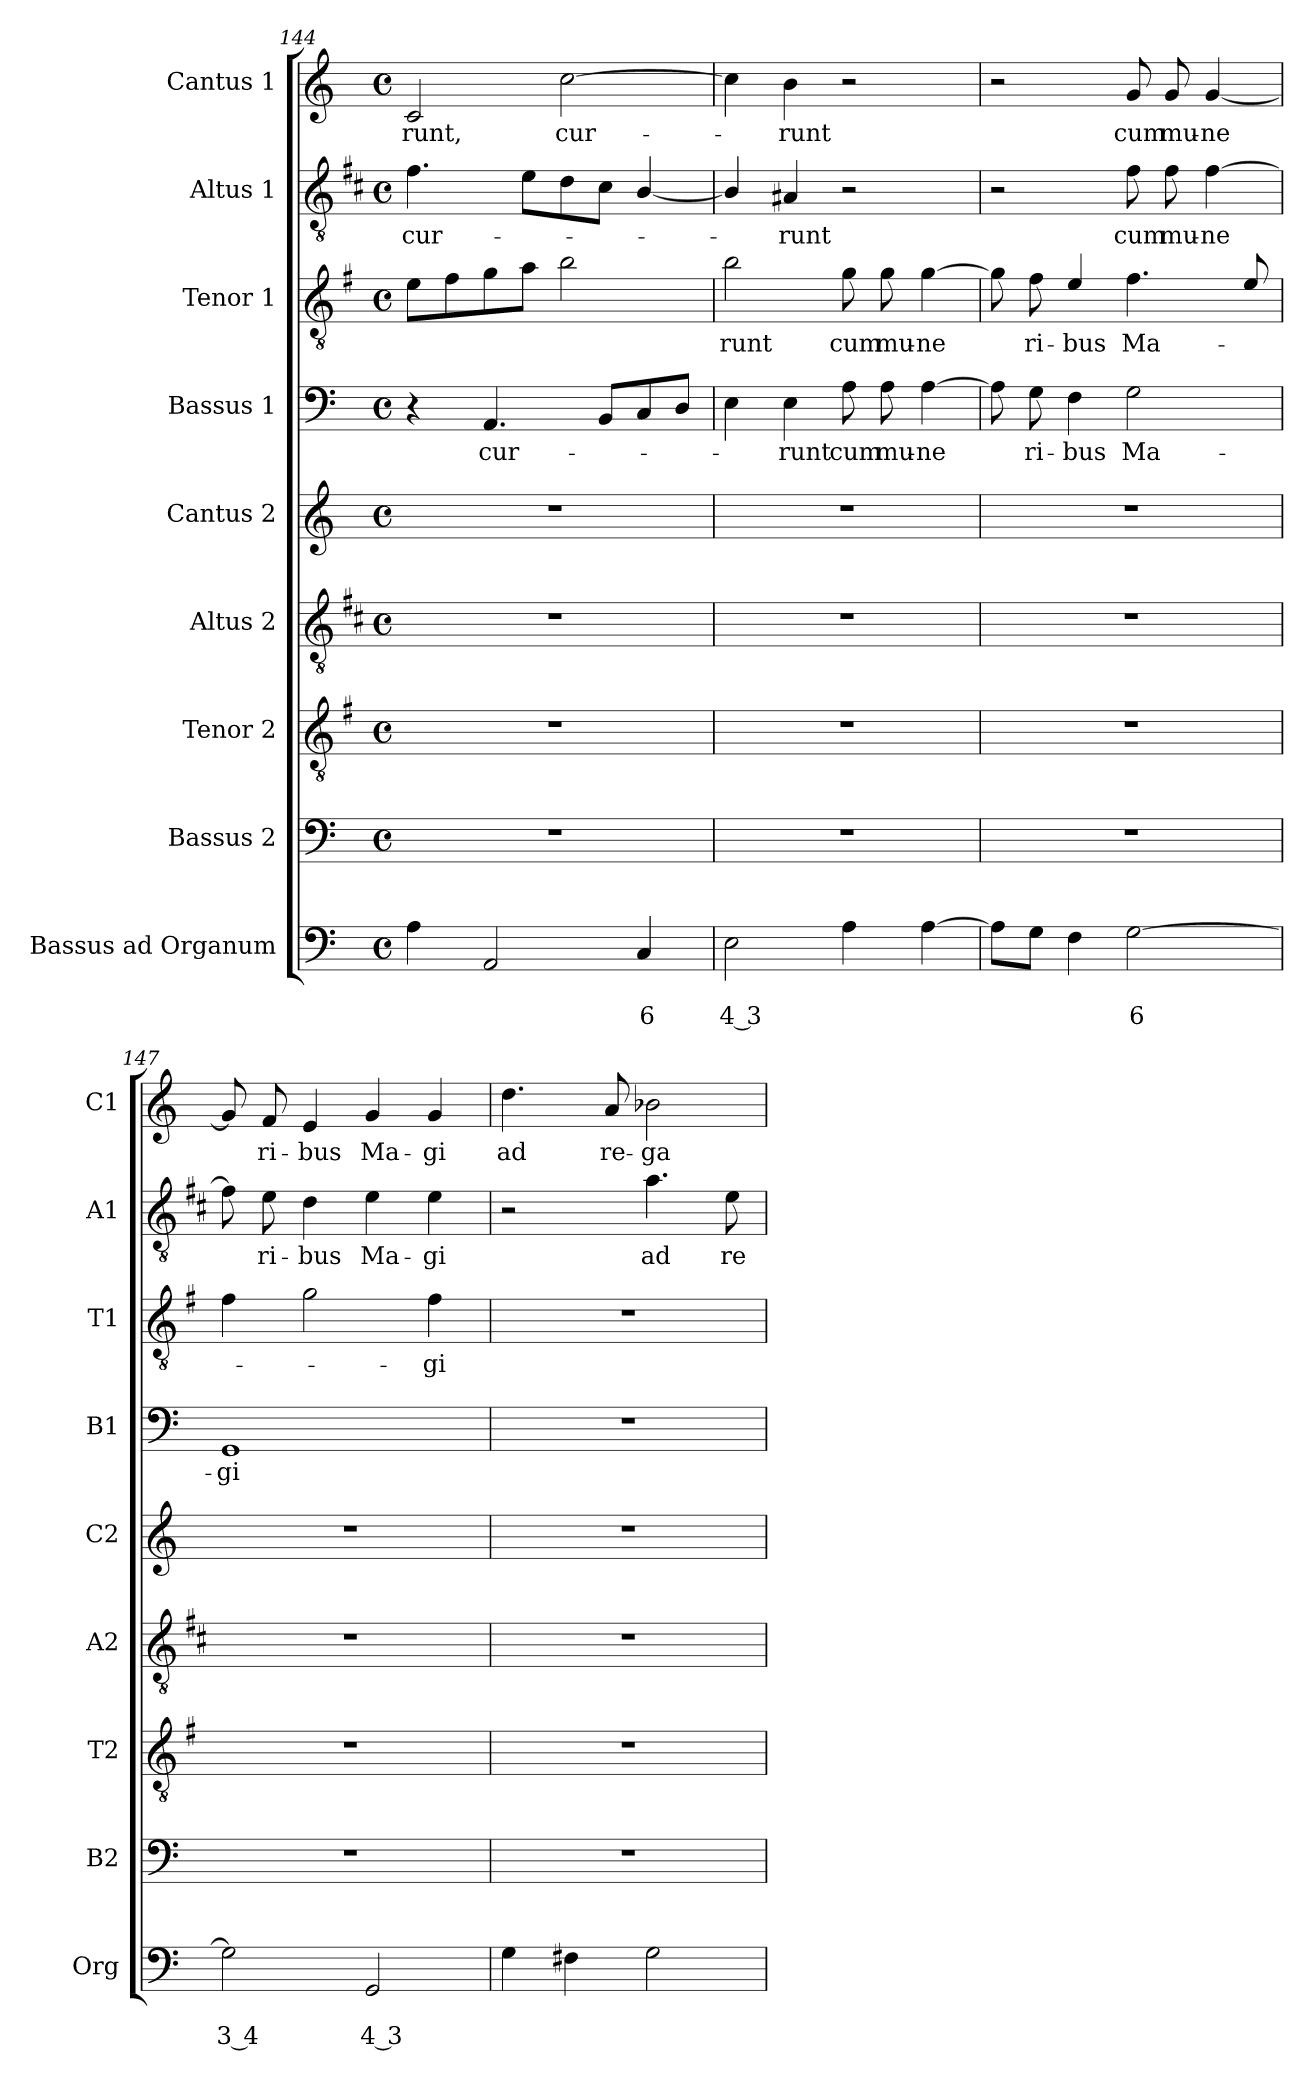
**kern	**text	**text	**kern	**kern	**kern	**kern	**kern	**text	**kern	**text	**kern	**text	**kern	**text
*part9	*part9	*part9	*part8	*part7	*part6	*part5	*part4	*part4	*part3	*part3	*part2	*part2	*part1	*part1
*staff9	*staff9	*staff9	*staff8	*staff7	*staff6	*staff5	*staff4	*staff4	*staff3	*staff3	*staff2	*staff2	*staff1	*staff1
*I"Bassus ad Organum	*	*	*I"Bassus 2	*I"Tenor 2	*I"Altus 2	*I"Cantus 2	*I"Bassus 1	*	*I"Tenor 1	*	*I"Altus 1	*	*I"Cantus 1	*
*I'Org	*	*	*I'B2	*I'T2	*I'A2	*I'C2	*I'B1	*	*I'T1	*	*I'A1	*	*I'C1	*
*clefF4	*	*	*clefF4	*clefGv2	*clefGv2	*clefG2	*clefF4	*	*clefGv2	*	*clefGv2	*	*clefG2	*
*	*	*	*	*ITrd4c7	*ITrd1c2	*	*	*	*ITrd4c7	*	*ITrd1c2	*	*	*
*k[]	*	*	*k[]	*k[]	*k[]	*k[]	*k[]	*	*k[]	*	*k[]	*	*k[]	*
*C:	*	*	*C:	*C:	*C:	*C:	*C:	*	*C:	*	*C:	*	*C:	*
*M4/4	*	*	*M4/4	*M4/4	*M4/4	*M4/4	*M4/4	*	*M4/4	*	*M4/4	*	*M4/4	*
*met(c)	*	*	*met(c)	*met(c)	*met(c)	*met(c)	*met(c)	*	*met(c)	*	*met(c)	*	*met(c)	*
=144	=144	=144	=144	=144	=144	=144	=144	=144	=144	=144	=144	=144	=144	=144
!	!	!	!	!	!	!	!	!	!	!	!	!LO:LY:b	!	!LO:LY:b
4A\	.	.	1r	1r	1r	1r	4r	.	8A\L	.	4.e\	cur-	2c/	-runt,
.	.	.	.	.	.	.	.	.	8B\	.	.	.	.	.
!	!	!	!	!	!	!	!	!LO:LY:b	!	!	!	!	!	!
2AA/	.	.	.	.	.	.	4.AA/	cur-	8c\	.	.	.	.	.
.	.	.	.	.	.	.	.	.	8d\J	.	8d\L	.	.	.
!	!	!	!	!	!	!	!	!	!	!	!	!	!	!LO:LY:b
.	.	.	.	.	.	.	.	.	2e\	.	8c\	.	[2cc\	cur-
.	.	.	.	.	.	.	8BB/L	.	.	.	8B\J	.	.	.
!	!	!LO:LY:b	!	!	!	!	!	!	!	!	!	!	!	!
4C/	.	6	.	.	.	.	8C/	.	.	.	[4A/	.	.	.
.	.	.	.	.	.	.	8D/J	.	.	.	.	.	.	.
=145	=145	=145	=145	=145	=145	=145	=145	=145	=145	=145	=145	=145	=145	=145
!	!	!LO:LY:b	!	!	!	!	!	!	!	!LO:LY:b	!	!	!	!
2E\	.	4 3	1r	1r	1r	1r	4E\	.	2e\	-runt	4A/]	.	4cc\]	.
!	!	!	!	!	!	!	!	!LO:LY:b	!	!	!	!LO:LY:b	!	!LO:LY:b
.	.	.	.	.	.	.	4E\	-runt	.	.	4G#X/	-runt	4b\	-runt
!	!	!	!	!	!	!	!	!LO:LY:b	!	!LO:LY:b	!	!	!	!
4A\	.	.	.	.	.	.	8A\	cum	8c\	cum	2r	.	2r	.
!	!	!	!	!	!	!	!	!LO:LY:b	!	!LO:LY:b	!	!	!	!
.	.	.	.	.	.	.	8A\	mu-	8c\	mu-	.	.	.	.
!	!	!	!	!	!	!	!	!LO:LY:b	!	!LO:LY:b	!	!	!	!
[4A\	.	.	.	.	.	.	[4A\	-ne	[4c\	-ne	.	.	.	.
!!LO:PB:g=z
=146	=146	=146	=146	=146	=146	=146	=146	=146	=146	=146	=146	=146	=146	=146
8A\L]	.	.	1r	1r	1r	1r	8A\]	.	8c\]	.	2r	.	2r	.
!	!	!	!	!	!	!	!	!LO:LY:b	!	!LO:LY:b	!	!	!	!
8G\J	.	.	.	.	.	.	8G\	ri-	8B\	ri-	.	.	.	.
!	!	!	!	!	!	!	!	!LO:LY:b	!	!LO:LY:b	!	!	!	!
4F\	.	.	.	.	.	.	4F\	-bus	4A/	-bus	.	.	.	.
!	!	!LO:LY:b	!	!	!	!	!	!LO:LY:b	!	!LO:LY:b	!	!LO:LY:b	!	!LO:LY:b
[2G\	.	6	.	.	.	.	2G\	Ma-	4.B\	Ma-	8e\	cum	8g/	cum
!	!	!	!	!	!	!	!	!	!	!	!	!LO:LY:b	!	!LO:LY:b
.	.	.	.	.	.	.	.	.	.	.	8e\	mu-	8g/	mu-
!	!	!	!	!	!	!	!	!	!	!	!	!LO:LY:b	!	!LO:LY:b
.	.	.	.	.	.	.	.	.	.	.	[4e\	-ne	[4g/	-ne
.	.	.	.	.	.	.	.	.	8A/	.	.	.	.	.
=147	=147	=147	=147	=147	=147	=147	=147	=147	=147	=147	=147	=147	=147	=147
!	!	!LO:LY:b	!	!	!	!	!	!LO:LY:b	!	!	!	!	!	!
2G\]	.	3 4	1r	1r	1r	1r	1GG	-gi	4B\	.	8e\]	.	8g/]	.
!	!	!	!	!	!	!	!	!	!	!	!	!LO:LY:b	!	!LO:LY:b
.	.	.	.	.	.	.	.	.	.	.	8d\	ri-	8f/	ri-
!	!	!	!	!	!	!	!	!	!	!	!	!LO:LY:b	!	!LO:LY:b
.	.	.	.	.	.	.	.	.	2c\	.	4c\	-bus	4e/	-bus
!	!	!LO:LY:b	!	!	!	!	!	!	!	!	!	!LO:LY:b	!	!LO:LY:b
2GG/	.	4 3	.	.	.	.	.	.	.	.	4d\	Ma-	4g/	Ma-
!	!	!	!	!	!	!	!	!	!	!LO:LY:b	!	!LO:LY:b	!	!LO:LY:b
.	.	.	.	.	.	.	.	.	4B\	-gi	4d\	-gi	4g/	-gi
=148	=148	=148	=148	=148	=148	=148	=148	=148	=148	=148	=148	=148	=148	=148
!	!	!	!	!	!	!	!	!	!	!	!	!	!	!LO:LY:b
4G\	.	.	1r	1r	1r	1r	1r	.	1r	.	2r	.	4.dd\	ad
4F#X\	.	.	.	.	.	.	.	.	.	.	.	.	.	.
!	!	!	!	!	!	!	!	!	!	!	!	!	!	!LO:LY:b
.	.	.	.	.	.	.	.	.	.	.	.	.	8a/	re-
!	!	!	!	!	!	!	!	!	!	!	!	!LO:LY:b	!	!LO:LY:b
2G\	.	.	.	.	.	.	.	.	.	.	4.g\	ad	2b-X\	-ga-
!	!	!	!	!	!	!	!	!	!	!	!	!LO:LY:b	!	!
.	.	.	.	.	.	.	.	.	.	.	8d\	re-	.	.
=	=	=	=	=	=	=	=	=	=	=	=	=	=	=
*-	*-	*-	*-	*-	*-	*-	*-	*-	*-	*-	*-	*-	*-	*-
